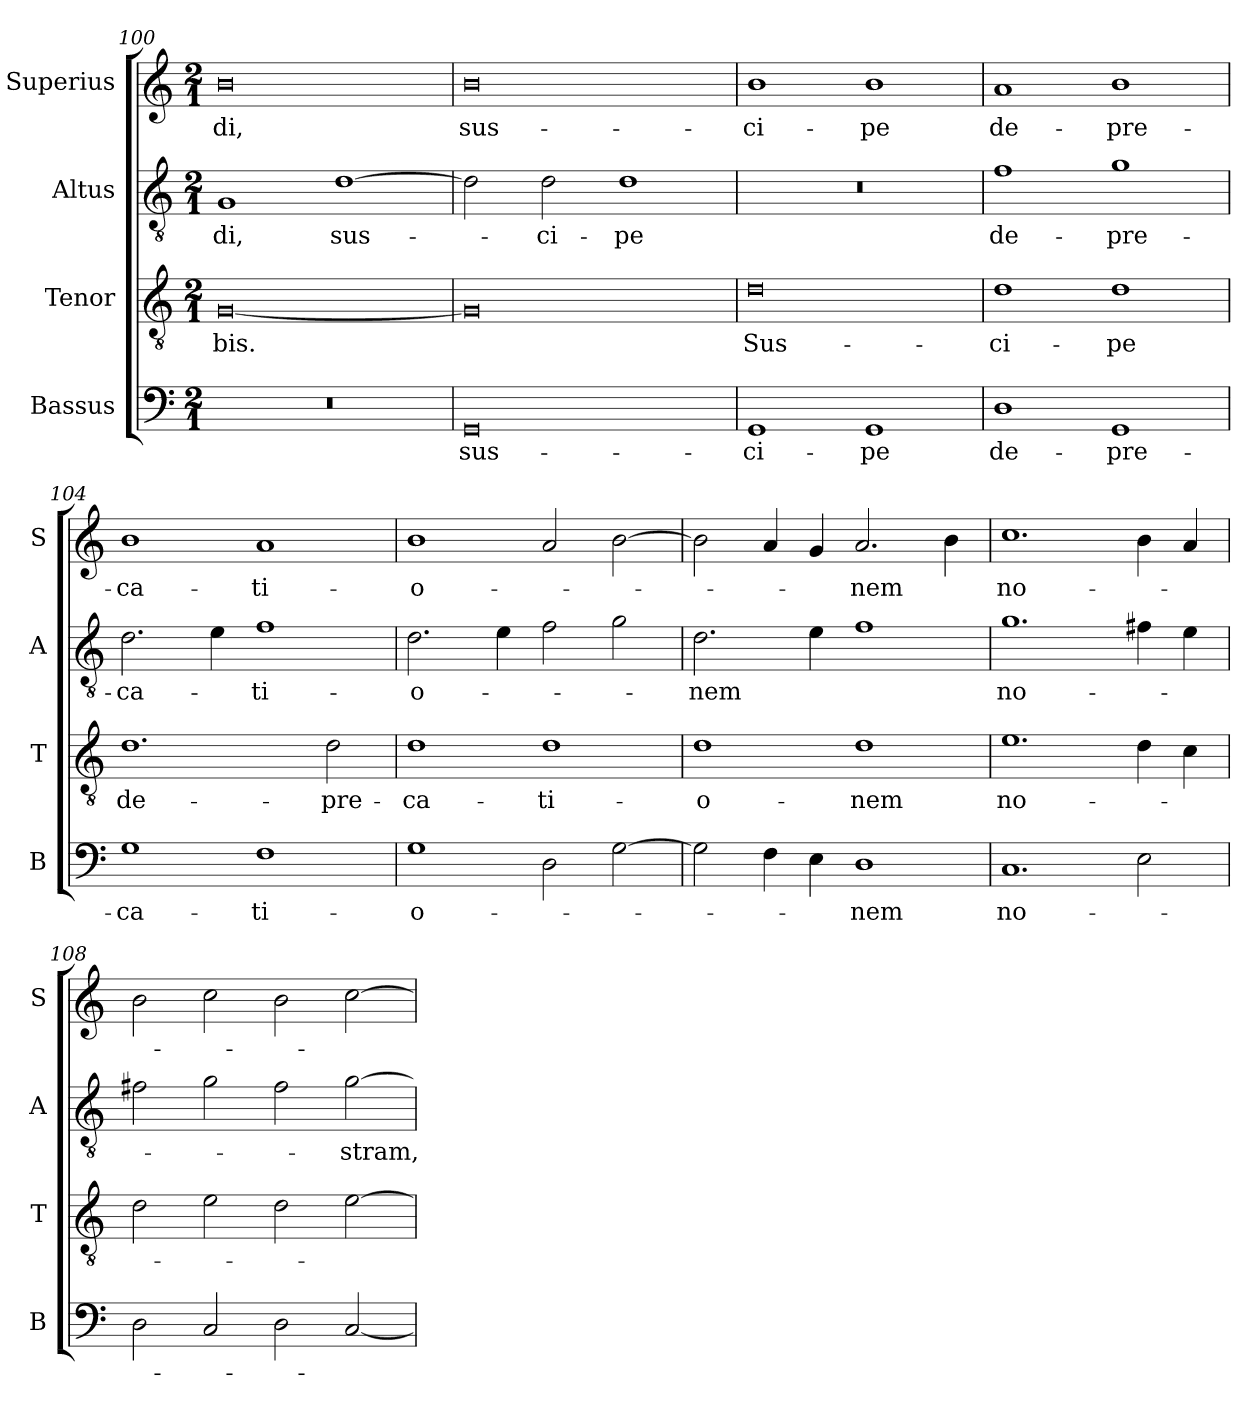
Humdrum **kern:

**kern	**text	**kern	**text	**kern	**text	**kern	**text
*part4	*part4	*part3	*part3	*part2	*part2	*part1	*part1
*staff4	*staff4	*staff3	*staff3	*staff2	*staff2	*staff1	*staff1
*I"Bassus	*	*I"Tenor	*	*I"Altus	*	*I"Superius	*
*I'B	*	*I'T	*	*I'A	*	*I'S	*
*clefF4	*	*clefGv2	*	*clefGv2	*	*clefG2	*
*k[]	*	*k[]	*	*k[]	*	*k[]	*
*M2/1	*	*M2/1	*	*M2/1	*	*M2/1	*
=100	=100	=100	=100	=100	=100	=100	=100
0r	.	[0G	-bis.	1G	-di,	0b	-di,
.	.	.	.	[1d	sus-	.	.
=101	=101	=101	=101	=101	=101	=101	=101
0GG	sus-	0G]	.	2d]	.	0b	sus-
.	.	.	.	2d	-ci-	.	.
.	.	.	.	1d	-pe	.	.
=102	=102	=102	=102	=102	=102	=102	=102
1GG	-ci-	0d	Sus-	0r	.	1b	-ci-
1GG	-pe	.	.	.	.	1b	-pe
=103	=103	=103	=103	=103	=103	=103	=103
1D	de-	1d	-ci-	1f	de-	1a	de-
1GG	-pre-	1d	-pe	1g	-pre-	1b	-pre-
=104	=104	=104	=104	=104	=104	=104	=104
1G	-ca-	1.d	de-	2.d	-ca-	1b	-ca-
.	.	.	.	4e	.	.	.
1F	-ti-	.	.	1f	-ti-	1a	-ti-
.	.	2d	-pre-	.	.	.	.
=105	=105	=105	=105	=105	=105	=105	=105
1G	-o-	1d	-ca-	2.d	-o-	1b	-o-
.	.	.	.	4e	.	.	.
2D	.	1d	-ti-	2f	.	2a	.
[2G	.	.	.	2g	.	[2b	.
=106	=106	=106	=106	=106	=106	=106	=106
2G]	.	1d	-o-	2.d	-nem	2b]	.
4F	.	.	.	.	.	4a	.
4E	.	.	.	4e	.	4g	.
1D	-nem	1d	-nem	1f	.	2.a	-nem
.	.	.	.	.	.	4b	.
=107	=107	=107	=107	=107	=107	=107	=107
1.C	no-	1.e	no-	1.g	no-	1.cc	no-
2E	.	4d	.	4f#i	.	4b	.
.	.	4c	.	4e	.	4a	.
=108	=108	=108	=108	=108	=108	=108	=108
2D	.	2d	.	2f#i	.	2b	.
2C	.	2e	.	2g	.	2cc	.
2D	.	2d	.	2f#i	.	2b	.
!	!	!	!	!	!LO:LY:i	!	!
[2C	.	[2e	.	[2g	-stram,	[2cc	.
=	=	=	=	=	=	=	=
*-	*-	*-	*-	*-	*-	*-	*-
